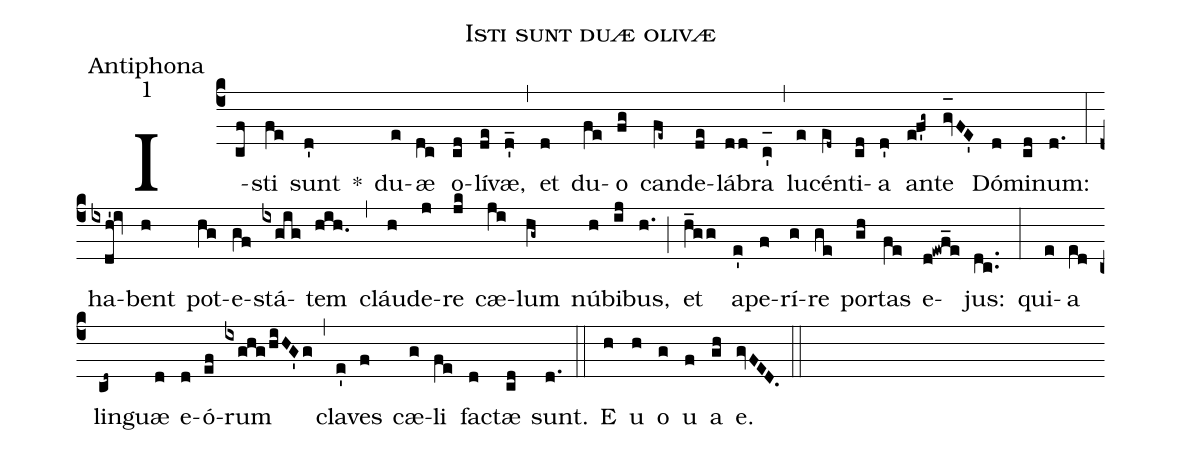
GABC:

name:Isti sunt duæ olivæ;
office-part:Antiphona;
mode:1;
%%
(c4) I(cf)sti(fe) sunt(d') *() du(e)æ(dc) o(cd)lí(de)væ,(d'_) (,) et(d) du(fe)o(fg) can(fe~)de(de)lá(dd)bra(c'_[oh:h]) (,) lu(e)cén(e[ll:1]d~)ti(cd)a(d') an(ef'g~)te(gv_[oh:h]FE') Dó(d)mi(cd)num:(d.) (:) ha(ixdh'!iv)bent(h) pot(hg)e(gf)stá(ixgig)tem(hih.) (,) cláu(h)de(j)re(jk) cæ(ji)lum(hg~) nú(h)bi(ij)bus,(h.) (;) et(h_gg) a(e')pe(f)rí(g)re(ge) por(gh)tas(fe) e(d!ewf_e)jus:(dc..) (:) qui(e)a(e[ll:1]d) lin(cd~)guæ(d) e(d)ó(ef)rum(ixghg/hiHG'g) (,) cla(e')ves(f) cæ(g)li(fe) fa(d)ctæ(cd) sunt.(d.) (::) <eu>E(h) u(h) o(g) u(f) a(gh) e.</eu>(gvFED.) (::)
